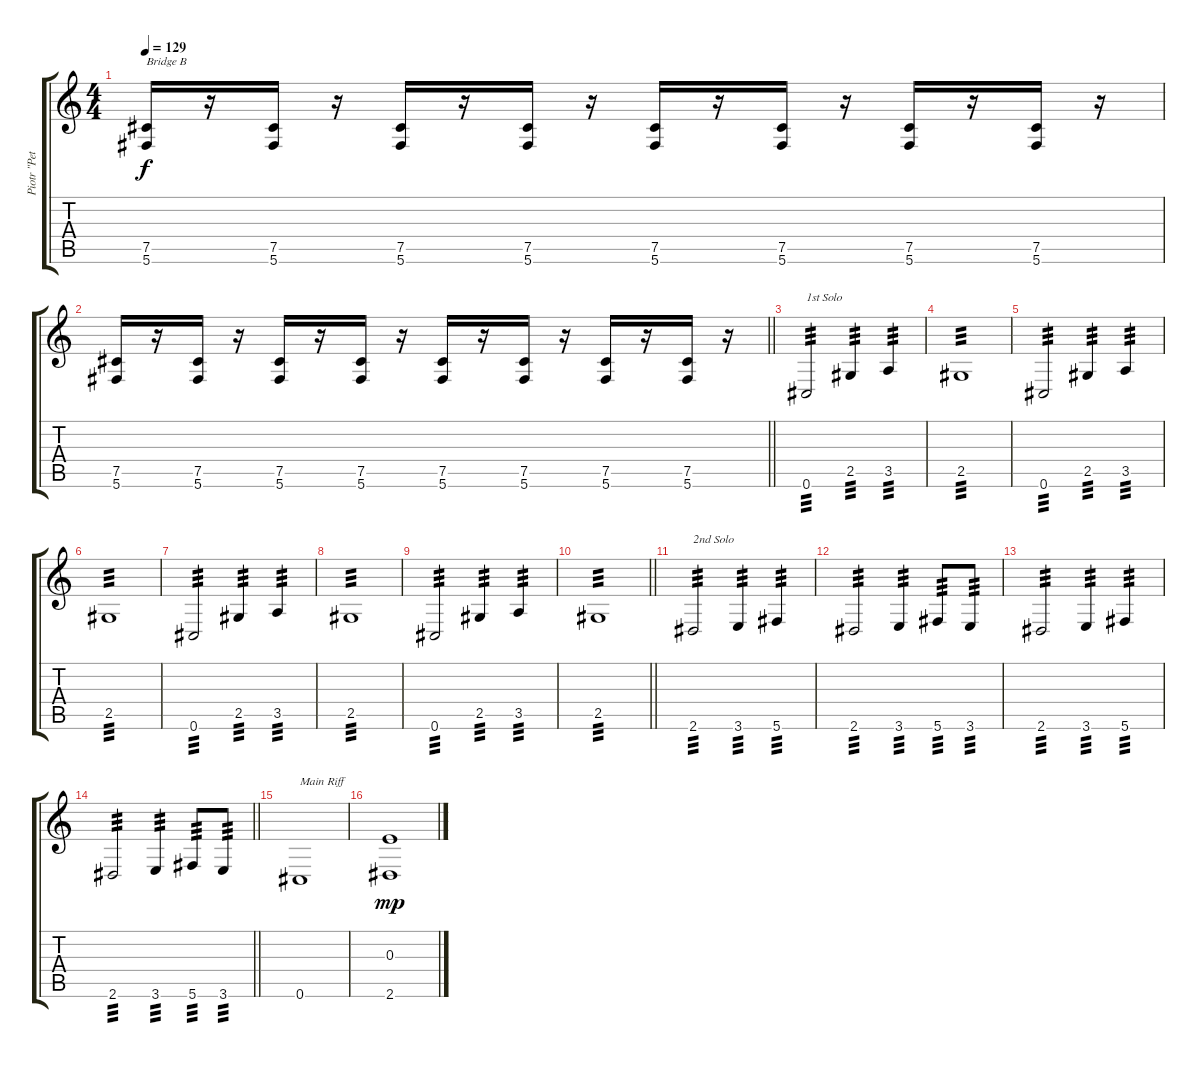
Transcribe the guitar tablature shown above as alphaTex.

\track ("Piotr \"Peter\" Wiwczarek (Rythm)" "Piotr \"Pet") {instrument distortionguitar}
\staff {score tabs}
\tuning (Db4 Ab3 E3 B2 Gb2 Db2) {hide}
\ts (4 4)
\tempo 129
\clef g2
\ks c
(7.5 5.6).16{txt "Bridge B" dy f} r.16 (7.5 5.6).16 r.16 (7.5 5.6).16 r.16 (7.5 5.6).16 r.16 (7.5 5.6).16 r.16 (7.5 5.6).16 r.16 (7.5 5.6).16 r.16 (7.5 5.6).16 r.16 |
\barLineRight lightlight
(7.5 5.6).16 r.16 (7.5 5.6).16 r.16 (7.5 5.6).16 r.16 (7.5 5.6).16 r.16 (7.5 5.6).16 r.16 (7.5 5.6).16 r.16 (7.5 5.6).16 r.16 (7.5 5.6).16 r.16 |
0.6.2{txt "1st Solo " tp 3} 2.5.4{tp 3} 3.5.4{tp 3} |
2.5.1{tp 3} |
0.6.2{tp 3} 2.5.4{tp 3} 3.5.4{tp 3} |
2.5.1{tp 3} |
0.6.2{tp 3} 2.5.4{tp 3} 3.5.4{tp 3} |
2.5.1{tp 3} |
0.6.2{tp 3} 2.5.4{tp 3} 3.5.4{tp 3} |
\barLineRight lightlight
2.5.1{tp 3} |
2.6.2{txt "2nd Solo " tp 3} 3.6.4{tp 3} 5.6.4{tp 3} |
2.6.2{tp 3} 3.6.4{tp 3} 5.6.8{tp 3} 3.6.8{tp 3} |
2.6.2{tp 3} 3.6.4{tp 3} 5.6.4{tp 3} |
\barLineRight lightlight
2.6.2{tp 3} 3.6.4{tp 3} 5.6.8{tp 3} 3.6.8{tp 3} |
0.6.1{txt "Main Riff"} |
(0.3 2.6).1{dy mp}
